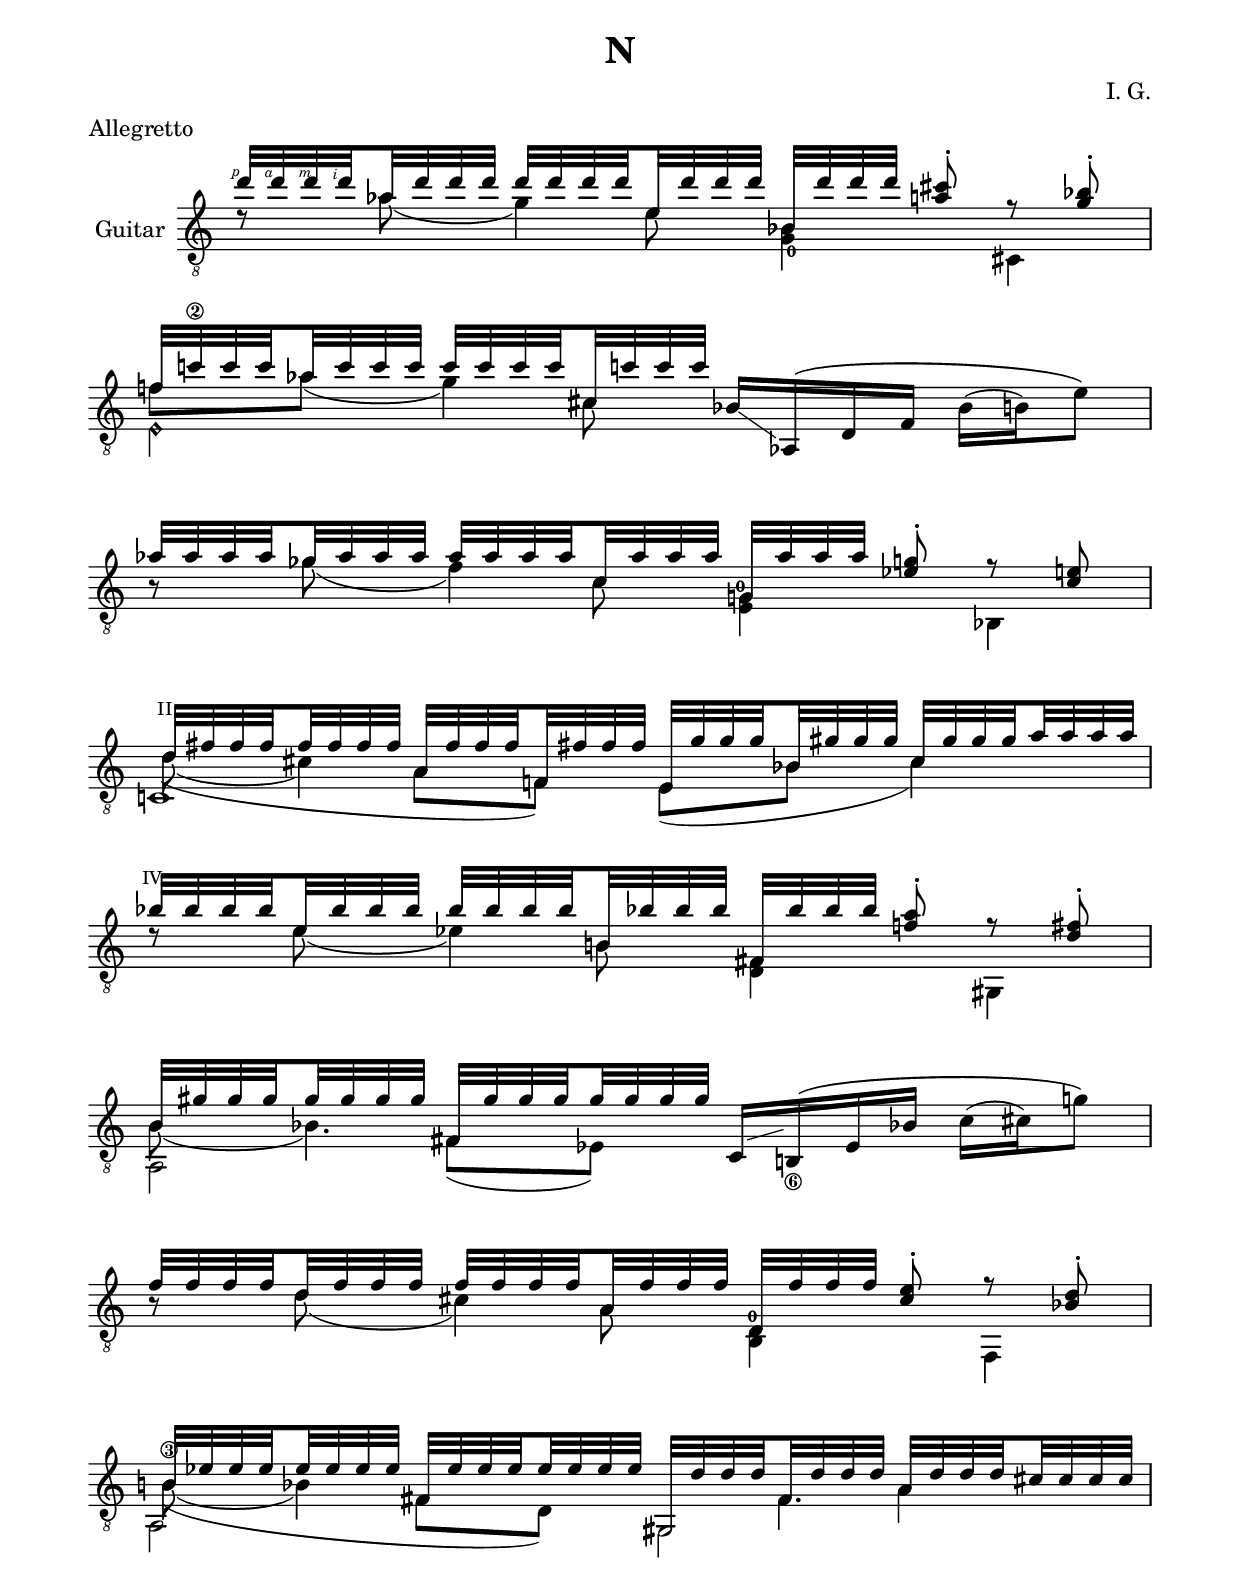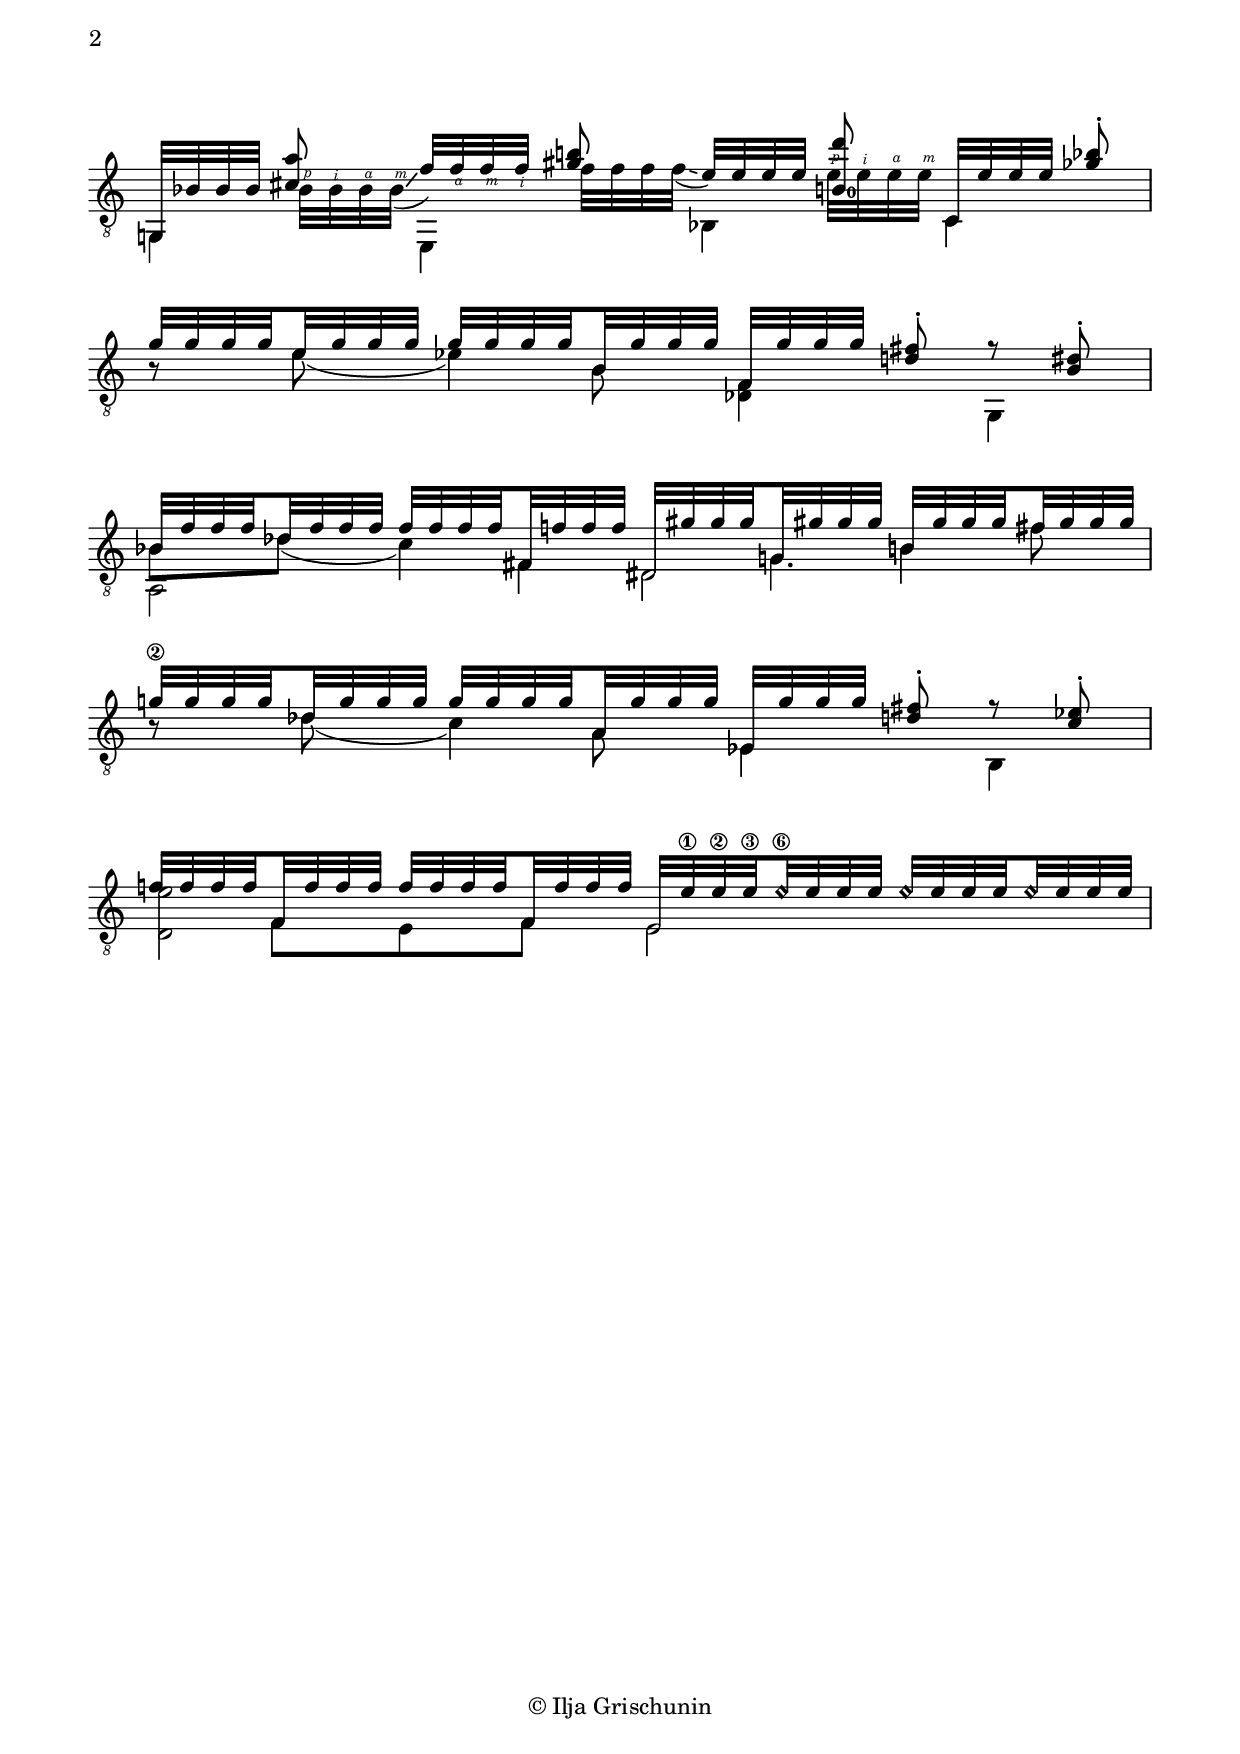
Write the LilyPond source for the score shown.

\version "2.19.15"

\language "deutsch"

\header {
  title = "N"
  meter = "Allegretto"
  composer = "I. G."
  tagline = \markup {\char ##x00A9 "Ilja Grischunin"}
}

\paper {
  #(set-paper-size "a4")
  top-markup-spacing.basic-distance = 5
  markup-system-spacing.basic-distance = 15
  top-system-spacing.basic-distance = 20
  system-system-spacing.basic-distance = 20
  score-system-spacing.basic-distance = 20
  last-bottom-spacing.basic-distance = 25

  %two-sided = ##t
  %inner-margin = 25
  %outer-margin = 15
  left-margin = 15
  right-margin = 15
}

\layout {
  \context {
    \Voice
    \override Glissando.thickness = #1.5
    \override Glissando.gap = #0.1
  }
  \context {
    \Score
    \remove "Bar_number_engraver"
  }
}
%%%%%%%%%%%%%%%%%%%%%%%%%%%%%%%%%%%%%%
#(define RH rightHandFinger)

xLV = #(define-music-function (parser location further) (number?) #{
  \once \override LaissezVibrerTie.X-extent = #'(0 . 0)
  \once \override LaissezVibrerTie.details.note-head-gap = #(/
                                                             further -2)
  \once \override LaissezVibrerTie.extra-offset = #(cons (/
                                                          further 2) 0)
         #})

stringNumberSpanner =
#(define-music-function (parser location StringNumber) (string?)
   #{
     \override TextSpanner.font-size = #-5
     \override TextSpanner.dash-fraction = #0.3
     \override TextSpanner.dash-period = #1.5
     \override TextSpanner.bound-details.right.arrow = ##t
     \override TextSpanner.arrow-width = #0.2
     \override TextSpanner.arrow-length = #0.7
     \override TextSpanner.bound-details.left.stencil-align-dir-y = #CENTER
     \override TextSpanner.bound-details.left.text = \markup { \circle \number #StringNumber }
   #})

stringNumSpan =
#(define-music-function (parser location StringNumber) (string?)
   #{
     \override TextSpanner.font-size = #-5
     \override TextSpanner.dash-fraction = #0.3
     \override TextSpanner.dash-period = #1.5
     %\override TextSpanner.bound-details.right.arrow = ##t
     %\override TextSpanner.arrow-width = #0.2
     %\override TextSpanner.arrow-length = #0.7
     \override TextSpanner.bound-details.left.stencil-align-dir-y = #CENTER
     \override TextSpanner.bound-details.left.text = \markup { \circle \number #StringNumber }
   #})

%%%%%%%%%%%%%%%%%%%%%%%%%%%%%%%%%%%%%%

global = {
  %\key d \major
  \time 4/4
  \override Staff.TimeSignature.stencil = ##f
}

ossia = \relative {
  \set Staff.fontSize = #-3
  \override Staff.StaffSymbol.staff-space = #(magstep -3)
  \override Staff.StaffSymbol.thickness = #(magstep -3)
  \global
  d''2~ d8 cis-. r b-. c!2 r
  \break
  as~ as8 g-. r e fis2 r
  \break
  b~ b8 a-. r fis-. as2 r
  \break
  f~ f8 e-. r d es2 d'4.( cis8)
  \break
  b4 f' e4. b'8 g2~ g8 fis-. r es-. f!2 as
}

classicalGuitar = \relative {
  \global
  <<
    {
      \set subdivideBeams = ##t
      \set baseMoment = #(ly:make-moment 1/8)
      \set beatStructure = #'(2 2 2 2)
      \override StrokeFinger.extra-offset = #'(-2.3 . 0.8)
      d''32\RH #1 d\RH #4 d\RH #3 d\RH #2 as d d d d d d d e, d' d d
      b, d' d d <a cis>8-.\noBeam r <g b>-.
    }
    \\
    {
      d8\rest as'( g4)
      \once\override Fingering.extra-offset = #'(0.3 . 1)
      <g,_0 b>4 cis,
    }
    \\
    {
      \voiceTwo
      s4. e'8 s2
    }
  >>
  <<
    {
      f!32 c'!\2 c c as c c c c c c c cis, c'! c c
    }
    \\
    {
      f,8 as( g4)
    }
    \\
    {
      \voiceTwo
      s4. cis,8
    }
    \\
    {
      \voiceTwo
      e,4\harmonic s
    }
  >>
  b'16-\markup {
    \postscript #"1.2 2.2 moveto 3.6 -2.5 rlineto stroke"
  } as,\( d f b( h) e8\)
  <<
    {
      \set subdivideBeams = ##t
      \set baseMoment = #(ly:make-moment 1/8)
      \set beatStructure = #'(2 2 2 2)
      as32 as as as ges as as as as as as as c, as' as as
      g, as' as as <es g>8-.\noBeam r <c e>
    }
    \\
    {
      h8\rest ges'( f4)
      \once\override Fingering.extra-offset = #'(-0.5 . -3)
      <e, g!-0>4 b
    }
    \\
    {
      \voiceTwo
      s4. c'8 s2
    }
  >>
  <<
    {
      \override TextScript.font-size = -2
      \once\override TextScript.extra-offset = #'(-0.5 . -1.5)
      d32^"II" fis fis fis fis fis fis fis
      a, fis' fis fis f,! fis'! fis fis
      e, g' g g b, gis' gis gis cis, gis' gis gis a a a a
    }
    \\
    {
      d,8( cis4) s8
    }
    \\
    {
      \voiceTwo
      \hideNotes
      \shape #'((0.8 . 0.3) (0 . 0) (0 . 0) (0 . 0)) Slur
      d4(\unHideNotes a8 f) e( b' cis4)
    }
    \\
    {
      \voiceTwo
      c,!1
    }
  >>
  <<
    {
      \once\override TextScript.extra-offset = #'(-0.7 . -1.5)
      b''32^"IV" b b b e, b' b b b b b b h,! b'! b b
      fis, b' b b <f! a>8-.\noBeam r <d fis>-.
    }
    \\
    {
      d8\rest e( es4) <d, fis> gis,
    }
    \\
    {
      \voiceTwo
      s4. h'8 s2
    }
  >>
  <<
    {
      h32 gis' gis gis gis gis gis gis fis, gis' gis gis gis gis gis gis
    }
    \\
    {
      h,8( b4.)
    }
    \\
    {
      \voiceTwo
      s4 fis8( es)
    }
    \\
    {
      \voiceTwo
      a,2
    }
  >>
  c16-\markup {
    \postscript #"1.7 1.2 moveto 3.5 1 rlineto stroke"
  } h!_\6\( es b'! c( cis) g'8\)
  \break
  <<
    {
      \set subdivideBeams = ##t
      \set baseMoment = #(ly:make-moment 1/8)
      \set beatStructure = #'(2 2 2 2)
      f32 f f f d f f f f f f f a, f' f f
      d, f' f f <cis e>8-.\noBeam r <b d>-.
    }
    \\
    {
      h8\rest d( cis4)
      \once\override Fingering.extra-offset = #'(-0.3 . -4.2)
      <h, d-0> f
    }
    \\
    {
      \voiceTwo
      s4. a'8 s2
    }
  >>
  \mergeDifferentlyHeadedOn
  \mergeDifferentlyDottedOn
  <<
    {
      h32 es es es es es es es fis, es' es es es es es es
      gis,, d'' d d fis, d' d d a d d d cis cis cis cis
    }
    \\
    {
      h!8\3( b4) s8 s4 a
    }
    \\
    {
      \voiceTwo
      \hideNotes
      \shape #'((1 . 0.8) (0 . 0) (0 . 0) (0 . 0)) Slur
      h4(\unHideNotes fis8 d) s8 fis4.
    }
    \\
    {
      \voiceTwo
      a,2 gis
    }
  >>
  <<
    {
      s8 <cis' a'> s <gis' h!> s 
      \once\override Fingering.extra-offset = #'(1.2 . 2.9)
      <h,!_0 d'>
    }
    \\
    {
      \voiceOne
      g,32[ b' b b]
      \voiceTwo
      \override StrokeFinger.extra-offset = #'(-1.3 . 1.5)
      b\RH #1 b\RH #2 b\RH #4 b\RH #3 (\glissando
      \voiceOne
      \override StrokeFinger.extra-offset = #'(-1.3 . -1.2)
      f')[ f\RH #4 f\RH #3 f\RH #2 ]
      \voiceTwo
      f f f f(\glissando
      \voiceOne
      e)[ e e e]
      \voiceTwo
      \override StrokeFinger.extra-offset = #'(-1.3 . 1.5)
      e\RH #1 e\RH #2 e\RH #4 e\RH #3
    }
    \\
    {
      \voiceTwo
      g,,!4 e b'
    }
  >>
  <<
    {
      c32 e' e e <ges b>8-.\noBeam
    }
    \\
    {
      c,,4
    }
  >>
  <<
    {
      g''32 g g g e g g g g g g g h, g' g g
      f, g' g g <d! fis>8-.\noBeam r <h dis>-.
    }
    \\
    {
      h8\rest e( es4) <des, f> g,
    }
    \\
    {
      \voiceTwo
      s4. h'8 s2
    }
  >>
  <<
    {
      b32 f' f f des f f f f f f f fis, f'! f f
      dis, gis' gis gis g,! gis'! gis gis h, gis' gis gis fis gis gis gis
    }
    \\
    {
      s2. s8 fis
    }
    \\
    {
      \voiceTwo
      b,8 des( c4) s h
    }
    \\
    {
      \voiceTwo
      s4. fis4 g4.
    }
    \\
    {
      \voiceTwo
      a,2 dis
    }
  >>
  <<
    {
      g'!32\2 g g g des g g g g g g g a, g' g g
      es, g' g g <d fis>8-.\noBeam r <c es>-.
    }
    \\
    {
      h8\rest des( c4) es, h
    }
    \\
    {
      \voiceTwo
      s4. a'8 s2
    }
  >>
  <<
    {
      f'!32 f f f f, f' f f f f f f f, f' f f
      e, e'\1 e\2 e\3 e\harmonic\6 e e e e\harmonic e e e e\harmonic e e e
    }
    \\
    {
      s8 f, e f
    }
    \\
    {
      \voiceTwo
      \once\override NoteColumn.force-hshift = #0.2
      <d e'>2 e2
    }
  >>
}

%%%%%%%%%%%%%%%%%%%%%%%%%%%%%%%%%%%%%%
\score {
  \new StaffGroup<<

    %\new Staff \ossia

    \new Staff \with {
      instrumentName = "Guitar"
    }
    {
      \clef "treble_8" \classicalGuitar
    }

  >>
}
